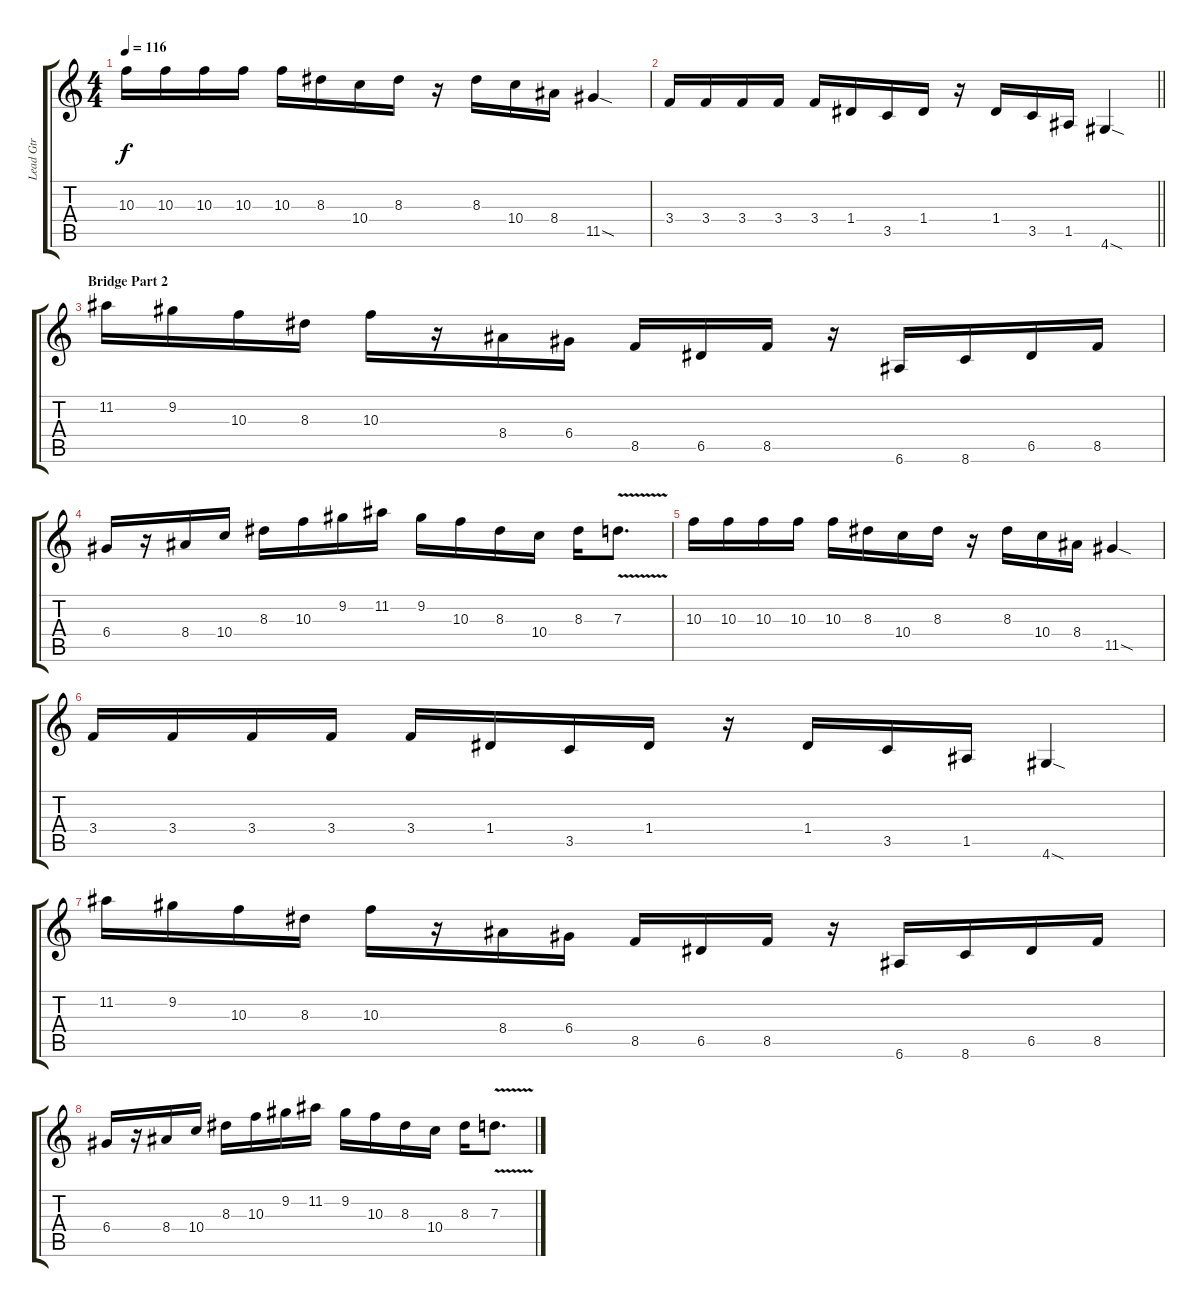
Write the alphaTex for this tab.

\track ("Lead Gtr" "Lead Gtr") {instrument overdrivenguitar}
\staff {score tabs}
\tuning (E4 B3 G3 D3 A2 E2) {hide}
\ts (4 4)
\tempo 116
\clef g2
\ks c
10.3.16{dy f} 10.3.16 10.3.16 10.3.16 10.3.16 8.3.16 10.4.16 8.3.16 r.16 8.3.16 10.4.16 8.4.16 11.5{sod}.4 |
\barLineRight lightlight
3.4.16 3.4.16 3.4.16 3.4.16 3.4.16 1.4.16 3.5.16 1.4.16 r.16 1.4.16 3.5.16 1.5.16 4.6{sod}.4 |
\section ("" "Bridge Part 2")
11.2.16 9.2.16 10.3.16 8.3.16 10.3.16 r.16 8.4.16 6.4.16 8.5.16 6.5.16 8.5.16 r.16 6.6.16 8.6.16 6.5.16 8.5.16 |
6.4.16 r.16 8.4.16 10.4.16 8.3.16 10.3.16 9.2.16 11.2.16 9.2.16 10.3.16 8.3.16 10.4.16 8.3.16 7.3{v}.8{d} |
10.3.16 10.3.16 10.3.16 10.3.16 10.3.16 8.3.16 10.4.16 8.3.16 r.16 8.3.16 10.4.16 8.4.16 11.5{sod}.4 |
3.4.16 3.4.16 3.4.16 3.4.16 3.4.16 1.4.16 3.5.16 1.4.16 r.16 1.4.16 3.5.16 1.5.16 4.6{sod}.4 |
11.2.16 9.2.16 10.3.16 8.3.16 10.3.16 r.16 8.4.16 6.4.16 8.5.16 6.5.16 8.5.16 r.16 6.6.16 8.6.16 6.5.16 8.5.16 |
6.4.16 r.16 8.4.16 10.4.16 8.3.16 10.3.16 9.2.16 11.2.16 9.2.16 10.3.16 8.3.16 10.4.16 8.3.16 7.3{v}.8{d}
